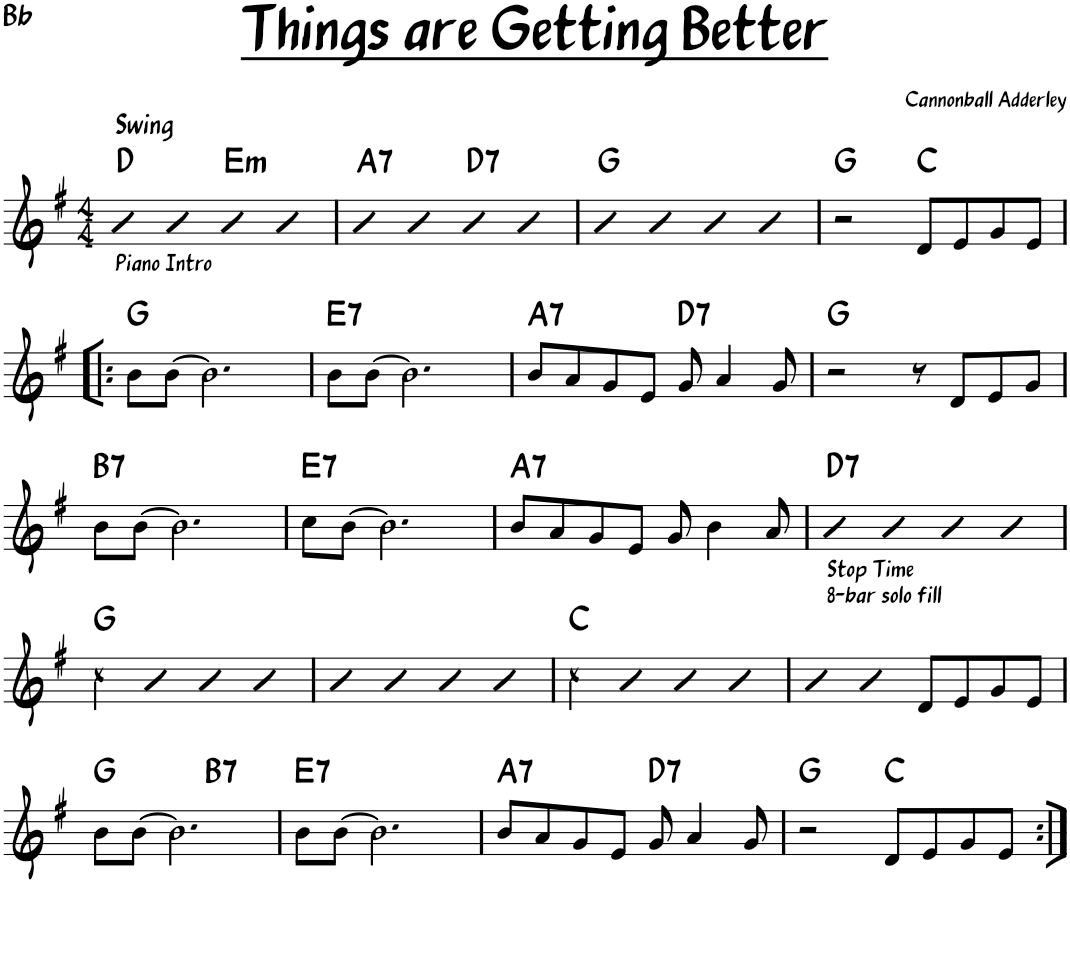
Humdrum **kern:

**kern	**harte
*part1	*part1
*staff1	*
*I"Trumpet	*
*I'Tpt.	*
*clefG2	*
*Trd1c2	*
*k[f#]	*
*M4/4	*
=1	=1
!LO:TX:a:B:t=Swing	!
!LO:TX:b:t=Piano Intro	!
4cc	D:maj
4cc	.
!	!LO:H:kt=m
4cc	E:min
4cc	.
=2	=2
!	!LO:H:kt=7
4ccn	A:7
4cc	.
!	!LO:H:kt=7
4cc	D:7
4cc	.
=3	=3
4cc	G:maj
4cc	.
4cc	.
4cc	.
=4	=4
2r	G:maj
8d/L	C:maj
8e/	.
8g/	.
8e/J	.
!!LO:LB:g=z
=5!|:	=5!|:
8b\L	G:maj
[8b\J	.
2.b\]	.
=6	=6
!	!LO:H:kt=7
8b\L	E:7
[8b\J	.
2.b\]	.
=7	=7
!	!LO:H:kt=7
8b/L	A:7
8a/	.
8g/	.
8e/J	.
!	!LO:H:kt=7
8g/	D:7
4a/	.
8g/	.
=8	=8
2r	G:maj
8r	.
8d/L	.
8e/	.
8g/J	.
!!LO:LB:g=z
=9	=9
!	!LO:H:kt=7
8b\L	B:7
[8b\J	.
2.b\]	.
=10	=10
!	!LO:H:kt=7
8cc\L	E:7
[8b\J	.
2.b\]	.
=11	=11
!	!LO:H:kt=7
8b/L	A:7
8a/	.
8g/	.
8e/J	.
8g/	.
4b\	.
8a/	.
=12	=12
!LO:TX:b:t=Stop Time	!
!LO:TX:b:t=8-bar solo fill	!
!	!LO:H:kt=7
4cc	D:7
4cc	.
4cc	.
4cc	.
!!LO:LB:g=z
=13	=13
4cc\	G:maj
4cc	.
4cc	.
4cc	.
=14	=14
4cc	.
4cc	.
4cc	.
4cc	.
=15	=15
4cc\	C:maj
4cc	.
4cc	.
4cc	.
=16	=16
4cc	.
4cc	.
8d/L	.
8e/	.
8g/	.
8e/J	.
!!LO:LB:g=z
=17	=17
*^	*
8b\L	2ryy	G:maj
[8b\J	.	.
2.b\]	.	.
!	!	!LO:H:kt=7
.	2ryy	B:7
=18	=18	=18
!	!	!LO:H:kt=7
*v	*v	*
8b\L	E:7
[8b\J	.
2.b\]	.
=19	=19
!	!LO:H:kt=7
8b/L	A:7
8a/	.
8g/	.
8e/J	.
!	!LO:H:kt=7
8g/	D:7
4a/	.
8g/	.
=20	=20
2r	G:maj
8d/L	C:maj
8e/	.
8g/	.
8e/J	.
=:|!	=:|!
*-	*-
